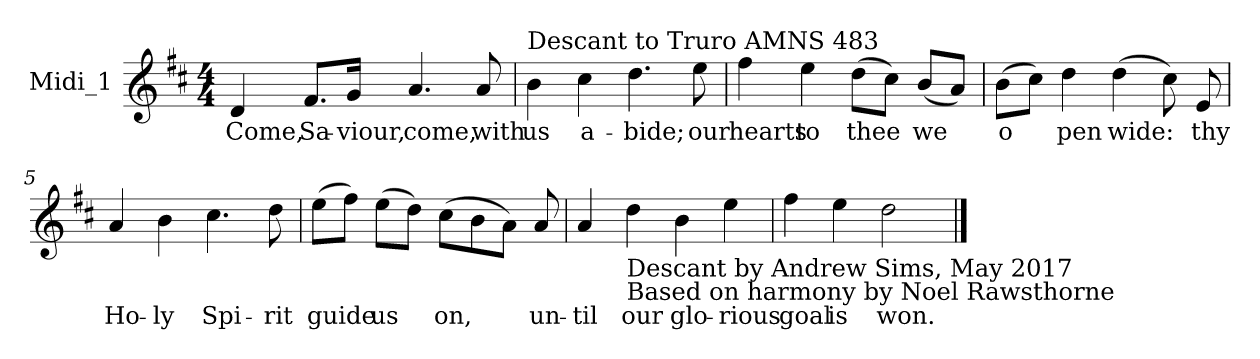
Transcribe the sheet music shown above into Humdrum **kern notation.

**kern	**text
*part1	*part1
*staff1	*staff1
*I"Midi_1	*
*clefG2	*
*k[f#c#]	*
*D:	*
*M4/4	*
=1	=1
!	!LO:LY:b
4d	Come,
!	!LO:LY:b
8.f#L	Sa-
!	!LO:LY:b
16gJ	-viour,
!	!LO:LY:b
4.a	come,
!	!LO:LY:b
8a	with
=2	=2
!LO:TX:a:t=Descant to Truro AMNS 483	!
!	!LO:LY:b
4b	us
!	!LO:LY:b
4cc#	a-
!	!LO:LY:b
4.dd	-bide;
!	!LO:LY:b
8ee	our
!!LO:LB:g=z
=3	=3
!	!LO:LY:b
4ff#	hearts
!	!LO:LY:b
4ee	to
!	!LO:LY:b
(>8ddL	thee
8cc#J)	.
!	!LO:LY:b
(<8bL	we
8aJ)	.
=4	=4
!	!LO:LY:b
(>8bL	o
8cc#J)	.
!	!LO:LY:b
4dd	pen
!	!LO:LY:b
(>4dd	wide:
8cc#)	.
!	!LO:LY:b
8e	thy
=5	=5
!	!LO:LY:b
4a	Ho-
!	!LO:LY:b
4b	-ly
!	!LO:LY:b
4.cc#	Spi-
!	!LO:LY:b
8dd	-rit
!!LO:LB:g=z
=6	=6
!	!LO:LY:b
(>8eeL	guide
8ff#J)	.
!	!LO:LY:b
(>8eeL	us
8ddJ)	.
!	!LO:LY:b
(>8cc#L	on,
8b	.
8aJ)	.
!	!LO:LY:b
8a	un-
=7	=7
!	!LO:LY:b
4a	-til
!LO:TX:b:t=Descant by Andrew Sims, May 2017\nBased on harmony by Noel Rawsthorne	!
!	!LO:LY:b
4dd	our
!	!LO:LY:b
4b	glo-
!	!LO:LY:b
4ee	-rious
=8	=8
!	!LO:LY:b
4ff#	goal
!	!LO:LY:b
4ee	is
!	!LO:LY:b
2dd	won.
==	==
*-	*-
